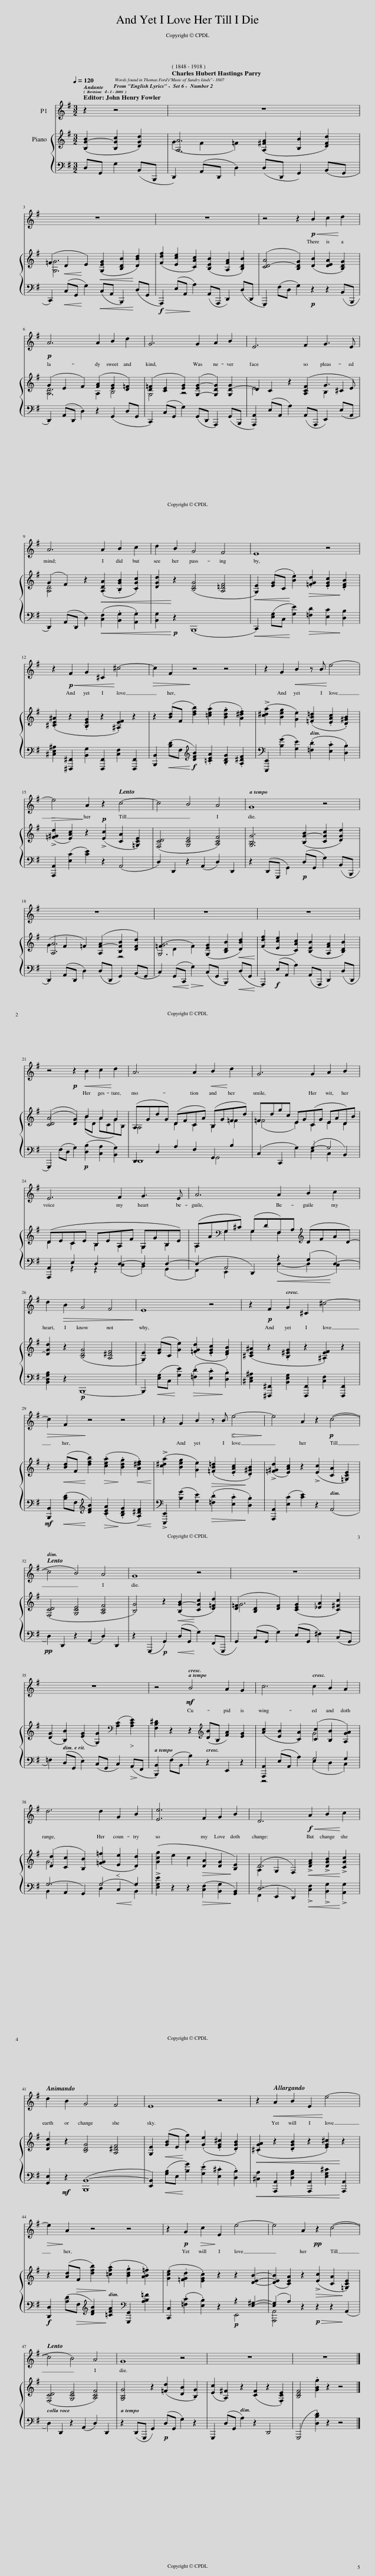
X:1
%%score 1 { ( 2 3 ) ( 4 5 ) }
L:1/8
Q:1/4=120
M:3/2
I:linebreak $
K:Emin
V:1 treble
V:2 treble
V:3 treble
V:4 bass
V:5 bass
V:1
 z2 z4 |[M:3/2] z12 |$ z12 | z12 | z4 z2!p!!<(! B2 c2!<)! d2 |$ %5
!p! A6 A2 B2 d2 | G6 G2 A2 B2 | E6 F2 G3 E |$ A6 A2 B2 c2 | d2 B2 G4 F4 | %10
 E8 z4 |$ z2!p!!<(! F2 G2 ^C2!<)! ^c4- |!>(! c2 F2!>)! z4 z4 | z2 G2!<(! B2 z B!<)! e4- |$!>(! e4!>)! A2!p! z2 c4- | %15
 c4 B4 A4 | G8 z4 |$ z12 | z12 | z12 |$ %20
 z4!p! z2!<(! B2 c2!<)! d2 | A6 A2!<(! B2!<)! d2 | G6 G2 A2 B2 |$ E6 F2 G3 E | A6 A2 B2 c2 |$ %25
 d2!>(! B2 G4 F4!>)! | E8 z4 | z2!p! F2 G2 ^C2 ^c4- |$!>(! c2 F2!>)! z4 z4 | z2 G2 B2 z B!<)!!<(!!>(! e4-!>)! | %30
 e4 A2 z2!p! (c4- |$ c4 B4) A4 | G8 z4 | z12 |$ z12 | %35
 z4!mf! B4 A2 G2 | c6 c2 B2 A2 |$ d6 d2 G2 B2 | [Ee]6 F2 G2 B2 | D6!f!!<(! A2 B2!<)! c2 |$ %40
 d2 B2 G4 F4 | E8 z4 | z2!<(! A2 B2 E2!<)! e4- |$!>(! e2!>)! A2 z4 z4 | z2!p! G2!>(! c2!>)! E2 e4- | %45
 e4 A2!pp! z2 (c4- |$ c4 B4) A4 | G8 z4 | z12 | z12 |] %50
V:2
 ([B,G-B]2 [B,Gc]2 [DGd]2) |[M:3/2] (G2 F2 =F2) ([A,^FA]2 [B,B]2 [DFd]2) |$ (=F2!<(! D2!<)! E2)!<(! ([G,EG]2 [B,DB]2!<)! [DBd]2) | ([Fdf]2 [Ece]2 [CAc]2) ([B,EB]2 [A,FA]2 .[B,DB]2) | ([CD-A]4 [B,DG]2) ([DB]2 [DEA]2 [B,DG]2) |$ %5
 (G2 E2 F2) ([FA]2 [EG]2 [D=F]2) | ([D=F]2 [CE]2 [EG]2) ([G,-EG-]2 [G,DG]2) [G,D-G]2 | D2 C2 z2 ([CF]2 G3 E) |$ (G2 F2) z2!<(! (.[A,DA]2 .[B,GB]2 .[CGc]2) | [DGd]2!<)! z2 ([B,DG]4 [A,=DF]4 | %10
!<(! [G,E]2) ([EG]C!<)! .[Be]2)!>(! .[=FGd]2 .[EGc]2!>)! .[DFB]2 |$ (.[^CE^A]2 z2 .[B,EG]2 z2 .[^A,EF]2) z2 | z2 ([Bd]F [dfb]2) (.[=cea]2 .[Bdg]2 .[A^df]2) | (!>![c^da]2 [Beg]2 [Ge]2) (.[=FB=d]2 .[EAc]2 .[D^GB]2) |$ (!>![=F^Gd]2 [EAc]2) z2 (!>![Ec]2 [CA]2 [=G,CE]2) | %15
 ([F,CD]4 [G,CE]4 [A,CF]4) | [G,B,G]6 ([B,G-B]2 [CGc]2 [DGd]2) |$ [A,A]6 ([A,=F-A]2 [B,FB]2 [DFd]2) | [G,G]6 ([G,EG]2 [B,DB]2!<(! [DBd]2)!<)! | ([Fdf]2 [Ece]2 [CAc]2) ([B,EB]2 [A,FA]2 [B,DB]2) |$ %20
 (A4 G2) B2 A2 G2 | A,4 D2 C2 B,2 F2 | (F4 E2) C2 E2 D2 |$ D2 C2 B,2 A,2 G,2 B,2 | A,2[K:bass] G,2 G,2 F,2[K:treble] x2 x2 |$ %25
 [DGd]2 z2 ([B,DG]4 [A,^DF]4 | [G,E]2) ([EG]C [Ge]2) (.[=FGd]2 .[EGc]2 .[DFB]2) | ([^CE^A]2 z2 .[B,^EG]2 z2 .[^A,EF]2) z2 |$ z2!<(! ([Bd]F!<)! [dfb]2)!>(! (.[cea]2!>)! .[Bdg]2!<(! .[A^df]2)!<)! | (!>![c^da]2 [Beg]2 [Ge]2)!>(! (.[=FB=d]2 .[EAc]2!>)! .[D^GB]2) | %30
 (!>![=F^Gd]2 [EAc]2) z2 (!>![Ec]2 [CA]2 [=G,CE]2) |$ ([F,CD]4 [G,CE]4 [A,CF]4 | [B,G]4) z2!<(! ([B,G-B]2!<)! [CGc]2 [D=Fd]2) | ([D=F]2 [B,D]2 [DF]2) ([CEG]2 [_EA]2 [C^Fc]2) |$ ([DG]2 [B,B]2) ([EG]2 [G,G]2)[K:bass] ([A,C]2!>)!!>(! [A,CE]2) | %35
 [F,B,^D]2 z2 z2[K:treble] ([DB]B, [FA]2) [EG]2 | ([Ac]2 [EB]2 [CA]2) ([Cc]2 [B,B]2 [A,GA]2) |$ ([Dd]2 [Cc]2 [B,B]2) ([=FG=f]2!<)!!<(! [Ee]2 [Dd]2) | ([Gcg]2 e2 c2!>(! [DA]2 [DG]2!>)! [B,E]2) | D6!<(! !>![DFA]2 !>![DGB]2!<)! !>![CGc]2 |$ %40
 [DGd]2 z2 [B,DG]4 [A,^DF]4 | [G,E]2!<(! ([GB]E!<)! [Bg]2) (.[Ge]2 .[EG^c]2 .[DGB]2) |!<(! (.[^CGA]2 z2 .[DGB]2 z2 .[EG^c]2)!<)! z2 |$ z2 ([Ad]!>(!F [dfb]2)!>)! (.[=cfa]2 .[Bdg]2 .[AB=f]2) | (.[Gce]2 .[=FGd]2 .[EGc]2) z2 z2 [DEB]2- | %45
 ([DEB]2 [CEA]2) z2!>(! (!>![Ec]2 [CA]2!>)! [=G,CE]2) |$ ([F,CD]4 [G,CE]4 [A,CF]4) | [G,B,G]4 z2 ([=Fd]2 [DB]2 [B,G]2) | ([Ec]2 [A,^F]2) z2 ([CF]2 z2 .[F,CE]2) | [B,DF]4 .[GBg]2 z2 z4 |] %50
V:3
 x6 |[M:3/2] [A,A]6 x2 x4 |$ [G,G]6 x2 x4 | x12 | x12 |$ %5
 [A,D]6 A,2 B,4 | G,4 z4 x4 | E4 x2 A,2 B,2 ^C2 |$ [A,D]4 x4 x4 | x12 | %10
 x12 |$ x12 | x12 | x12 |$ x12 | %15
 x12 | x12 |$ (G2 F2 =F2) x2 z4 | (=F2 D2 F2) x2 x4 | x12 |$ %20
 ([CD]4 D2) (BD ACG)B, | (A,GdG) (DFCA) (B,G=Fd) | =Fdgc EG(CG EAD)B |$ (DECE B,EA,F G,GB,E) | (A,A[K:bass]G,^C) (G,DF,)A,[K:treble] (DFAD-) |$ %25
 x12 | x12 | x12 |$ x12 | x12 | %30
 x12 |$ x12 | x12 | G6 x2 x4 |$ x8[K:bass] x4 | %35
 x6[K:treble] x6 | x4 x2 G4 x2 |$ G6 x2 x4 | x12 | (A,2 G,2 F,2) x6 |$ %40
 x12 | x12 | x12 |$ x12 | x12 | %45
 x12 |$ x12 | x12 | x12 | x12 |] %50
V:4
 D,G,, G,2 (B,,B,,, |[M:3/2] D,,2) (A,,D,, D,2) (D,D,, G,,2) (B,,G,, |$ C,,2)!<(! (C,G,,!<)! G,2)!<(! (C,A,, B,,,2)!<)! (D,G,, |!f!!>(! A,,,2) (E,A,,!>)! A,2) (A,,A,,, D,,2) (D,D,, | G,,,2) (F,D, G,2)!p! z2 z2 (B,,B,,, |$ %5
 D,,2) (A,,D,, D,2) z2 (G,,2 D,G,, | C,,2) (C,G,, G,2) (G,,D,, A,,,2) (G,,B,,, | [A,,,A,,]2) (E,A,, A,2) (A,,A,,, E,,2) (E,A,, |$ D,,2) (A,,D,, D,2)!<(! (.[C,F,]2 .[B,,G,]2 .[A,,G,]2) | [B,,G,]2!<)!!p! z2 (B,,,8 | %10
!<(! C,,2) ([E,G,]C,!<)! [G,E]2)!>(! [=F,D]2 [E,C]2!>)! [D,B,]2 |$ [^C,E,^A,]2 [^F,,,^F,,]2 [B,,G,]2 [F,,,F,,]2 [C,F,]2 [F,,,F,,]2 | [B,,,B,,]2!<(! ([B,D]F,!<)![K:treble]!f! [DFB]2) .[=CEA]2 .[B,DG]2 .[A,^DF]2 | [E,,,E,,]2 ([B,G]2 [G,E]2) (.[=F,D]2 .[E,C]2 .[D,B,]2) |$ [A,,,A,,]2 ([E,C]2 [CE]2) z2 (A,,4 | %15
 D,2) D,,2 z2 (A,,2 D,2) D,,2 | z2 (D,,G,,, G,,2)!p! (D,G,, G,2) (B,,B,,, |$ D,,2) (A,,D,, D,2) (D,D,, G,,2) (B,,G,, | C,2)!<(! (G,,C,,!<)!!>(! G,2)!>)! (C,G,, B,,,2)!<(! (D,G,,!<)! | A,,,2)!f! (E,A,, A,2) (A,,A,,, D,,2) (D,D,, |$ %20
 G,,,2) (F,D, G,2)!p! ([D,B,]2 [C,A,]2 [B,,G,]2) | D,,2 D,2 A,2 F,2 G,,2 B,2 | (C,2 C,,2 G,2) G,2- G,4 |$ A,,2 E,2 D,2 D,2- D,2 D,2- | D,2 A,,4!<(! z2 (G,2!<)! D,2-) |$ %25
 [B,,D,G,B,]2 z2!p! B,,,8- | B,,,2!<(! ([E,G,]C,!<)! [G,E]2)!>(! (.[=F,D]2 .[E,C]2!>)! .[D,B,]2) | [^C,E,^A,]2 [^F,,,^F,,]2 [B,,E,G,]2 [F,,,F,,]2 [C,F,]2 [F,,,F,,]2 |$!mf! [B,,,B,,]2!<(! ([B,D]F,!<)![K:treble] [DFB]2)!>(! (.[CEA]2!>)! .[B,DG]2!<(! .[A,^DF]2)!<)! | !>![E,,,E,,]2 ([B,G]2 [G,E]2)!>(! (.[=F,D]2 .[E,C]2!>)! .[D,B,]2) | %30
 [A,,,A,,]2 ([E,C]2 [CE]2) z2 (A,,4 |$!pp! D,2) D,,2 z2 (A,,2 D,2) D,,2 | z2 (G,,,2!p! G,,2)!<(! (D,G,,!<)! G,2) (F,,G,,, | G,,2) (C,G,, G,2) (E,G,, ^F,2) (C,G,, |$ =F,2) (D,G,, E,2) (C,G,, C,2)!>(! (A,,!>)!F,, | %35
 [B,,,B,,]2) (F,B,, B,2) z2 E,,2 z2 | [A,,,A,,]2 (E,A,, A,2) G,4 G,2 |$ G,6 G,4 G,2 | !>![E,G,E]2 z2 z2!>(! ([C,F,]2 [B,,G,]2!>)! [G,,B,,]2) | D,6!<(! !>!F,2 !>!G,2!<)! !>!G,2 |$ %40
 [G,,E,]2!mf! z2 ([B,,,B,,-]8 | [E,,B,,]2)!<(! ([G,B,]E,!<)! [B,G]2) (.[G,E]2 .[E,^C]2 .[D,B,]2) |!<(! [^C,A,]2 [A,,,A,,]2 [D,G,B,]2 [A,,,A,,]2 [E,G,^C]2!<)! [A,,,A,,]2 |$!f! [D,,D,]2 ([A,D]!>(!F,[K:treble] [DFB]2)!>)! [=CFA]2[K:bass] [G,,,G,,]2 [A,B,=F]2 | [C,,C,]2 (.[=F,C]2 .[E,B,]2) z2!p! z2 [E,^G,]2- | %45
 ([E,G,]2 A,2) z2!p!!>(! z2 z2!>)! (A,,2 |$ D,2) D,,2 z2 (A,,2 D,2) D,,2 | z2 (D,,G,,, G,,2)!p! (D,G,, G,2) z2 | G,,,2 (D,G,, A,2) z2 D,,4 | (G,,,4 .[D,B,D]2) z2 z4 |] %50
V:5
 x6 |[M:3/2] x12 |$ x12 | x12 | x12 |$ %5
 x12 | x12 | x12 |$ x12 | x12 | %10
 x12 |$ x12 | x4[K:treble] x8 | x12 |$ x12 | %15
 x12 | x12 |$ x12 | x12 | x12 |$ %20
 x12 | D,,8 G,,4 | x4 x2 (E,2 C,2 B,,2) |$ A,,,2 z2 z2 (C,2 B,,2) (G,,2 | (F,,2) E,,2 D,,2) (D,2- D,2 C,2) |$ %25
 x12 | x12 | x12 |$ x4[K:treble] x8 | x12 | %30
 x12 |$ x12 | x12 | x12 |$ x12 | %35
 x12 | z4 x2 (E,2 D,2 C,2) |$ (B,,2 A,,2 G,,2) (D,2!<(! C,2!<)! B,,2) | x12 | (F,,2 E,,2 D,,2) C,2 B,,2 A,,2 |$ %40
 x12 | x12 | x12 |$ x4[K:treble] x4[K:bass] x4 | x8 E,,4 | %45
 [A,,,A,,]4 x4 x4 |$ x12 | x12 | x12 | x12 |] %50
